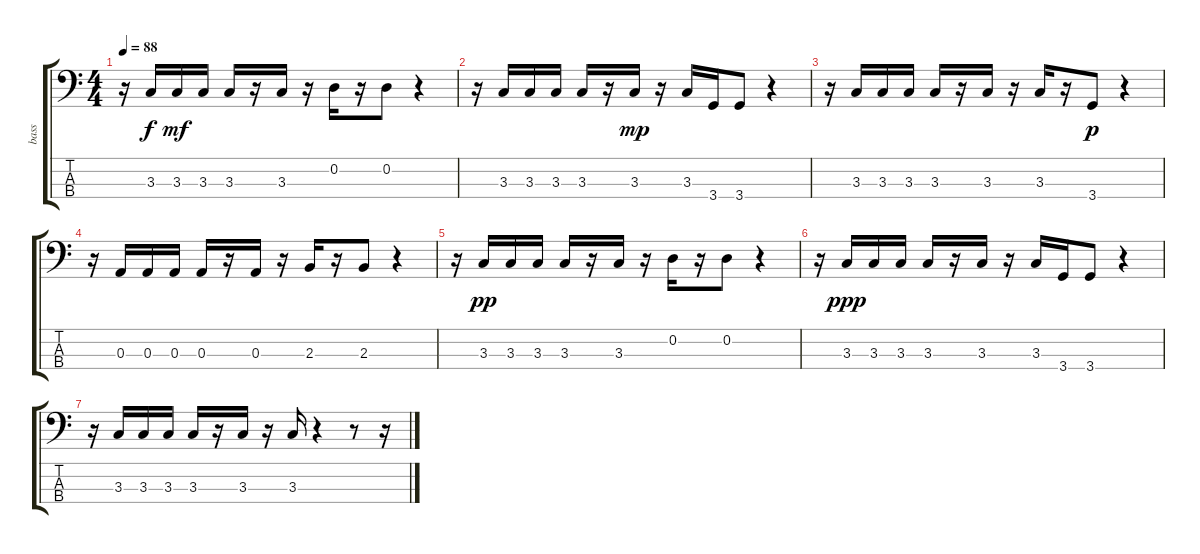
\track ("bass" "bass") {instrument fretlessbass}
\staff {score tabs}
\tuning (G2 D2 A1 E1) {hide}
\ts (4 4)
\tempo 88
\clef f4
\ks c
r.16{dy f} 3.3.16 3.3.16{dy mf} 3.3.16 3.3.16 r.16 3.3.16 r.16 0.2.16 r.16 0.2.8 r.4 |
r.16 3.3.16 3.3.16 3.3.16 3.3.16 r.16 3.3.16{dy mp} r.16 3.3.16 3.4.16 3.4.8 r.4 |
r.16 3.3.16 3.3.16 3.3.16 3.3.16 r.16 3.3.16 r.16 3.3.16 r.16 3.4.8{dy p} r.4 |
r.16 0.3.16 0.3.16 0.3.16 0.3.16 r.16 0.3.16 r.16 2.3.16 r.16 2.3.8 r.4 |
r.16 3.3.16{dy pp} 3.3.16 3.3.16 3.3.16 r.16 3.3.16 r.16 0.2.16 r.16 0.2.8 r.4 |
r.16 3.3.16{dy ppp} 3.3.16 3.3.16 3.3.16 r.16 3.3.16 r.16 3.3.16 3.4.16 3.4.8 r.4 |
r.16 3.3.16 3.3.16 3.3.16 3.3.16 r.16 3.3.16 r.16 3.3.16 r.4 r.8 r.16
